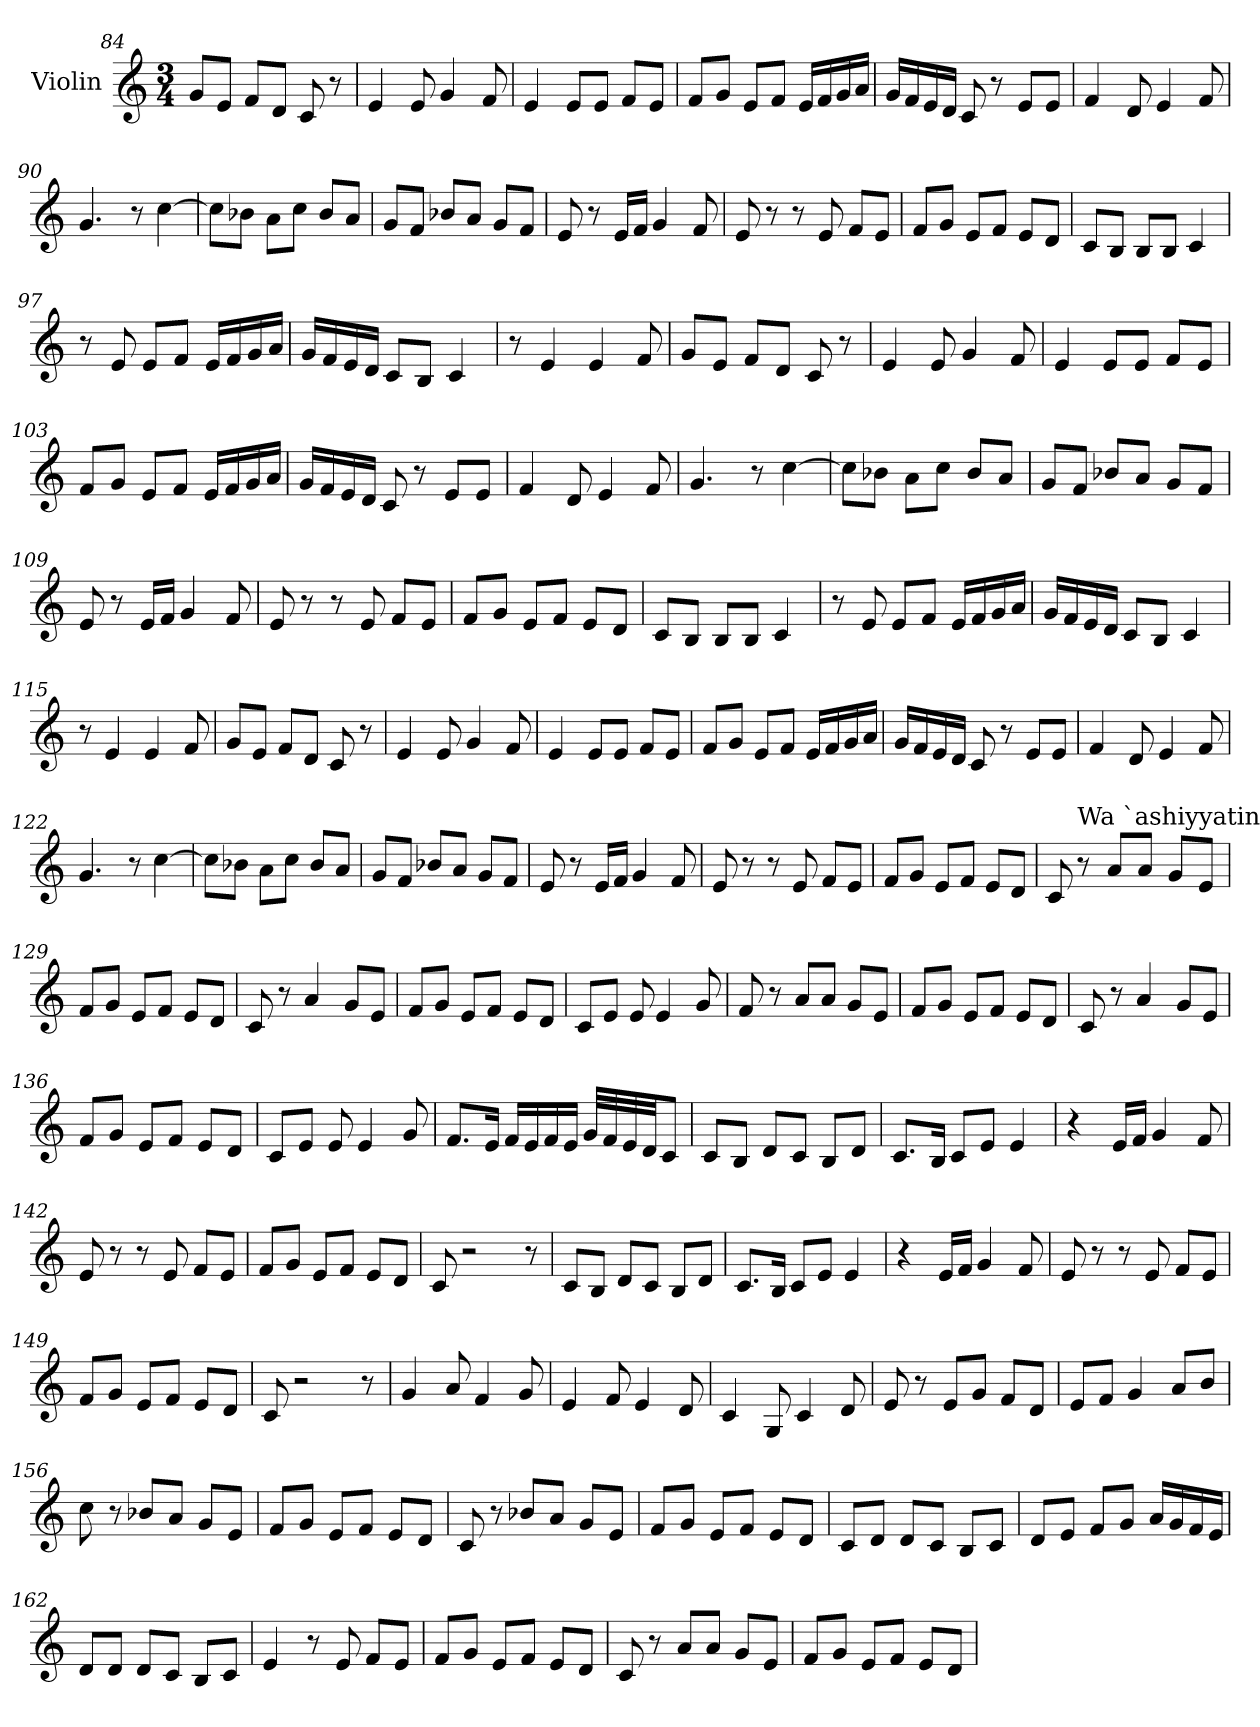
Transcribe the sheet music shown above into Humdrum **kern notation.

**kern
*part1
*staff1
*I"Violin
*clefG2
*k[]
*M3/4
=84
8g/L
8e/J
8f/L
8d/J
8c/
8r
=85
4e/
8e/
4g/
8f/
=86
4e/
8e/L
8e/J
8f/L
8e/J
=87
8f/L
8g/J
8e/L
8f/J
16e/LL
16f/
16g/
16a/JJ
!!LO:PB:g=z
=88
16g/LL
16f/
16e/
16d/JJ
8c/
8r
8e/L
8e/J
=89
4f/
8d/
4e/
8f/
=90
4.g/
8r
[4cc\
=91
8cc\L]
8b-X\J
8a\L
8cc\J
8b-/L
8a/J
=92
8g/L
8f/J
8b-X/L
8a/J
8g/L
8f/J
=93
8e/
8r
16e/LL
16f/JJ
4g/
8f/
!!LO:LB:g=z
=94
8e/
8r
8r
8e/
8f/L
8e/J
=95
8f/L
8g/J
8e/L
8f/J
8e/L
8d/J
=96
8c/L
8B/J
8B/L
8B/J
4c/
=97
8r
8e/
8e/L
8f/J
16e/LL
16f/
16g/
16a/JJ
=98
16g/LL
16f/
16e/
16d/JJ
8c/L
8B/J
4c/
!!LO:LB:g=z
=99
8r
4e/
4e/
8f/
!!LO:LB:g=z
=100
8g/L
8e/J
8f/L
8d/J
8c/
8r
=101
4e/
8e/
4g/
8f/
=102
4e/
8e/L
8e/J
8f/L
8e/J
=103
8f/L
8g/J
8e/L
8f/J
16e/LL
16f/
16g/
16a/JJ
=104
16g/LL
16f/
16e/
16d/JJ
8c/
8r
8e/L
8e/J
=105
4f/
8d/
4e/
8f/
!!LO:LB:g=z
=106
4.g/
8r
[4cc\
=107
8cc\L]
8b-X\J
8a\L
8cc\J
8b-/L
8a/J
=108
8g/L
8f/J
8b-X/L
8a/J
8g/L
8f/J
=109
8e/
8r
16e/LL
16f/JJ
4g/
8f/
=110
8e/
8r
8r
8e/
8f/L
8e/J
=111
8f/L
8g/J
8e/L
8f/J
8e/L
8d/J
!!LO:LB:g=z
=112
8c/L
8B/J
8B/L
8B/J
4c/
=113
8r
8e/
8e/L
8f/J
16e/LL
16f/
16g/
16a/JJ
=114
16g/LL
16f/
16e/
16d/JJ
8c/L
8B/J
4c/
=115
8r
4e/
4e/
8f/
=116
8g/L
8e/J
8f/L
8d/J
8c/
8r
!!LO:LB:g=z
=117
4e/
8e/
4g/
8f/
!!LO:LB:g=z
=118
4e/
8e/L
8e/J
8f/L
8e/J
=119
8f/L
8g/J
8e/L
8f/J
16e/LL
16f/
16g/
16a/JJ
=120
16g/LL
16f/
16e/
16d/JJ
8c/
8r
8e/L
8e/J
=121
4f/
8d/
4e/
8f/
=122
4.g/
8r
[4cc\
=123
8cc\L]
8b-X\J
8a\L
8cc\J
8b-/L
8a/J
!!LO:PB:g=z
=124
8g/L
8f/J
8b-X/L
8a/J
8g/L
8f/J
=125
8e/
8r
16e/LL
16f/JJ
4g/
8f/
=126
8e/
8r
8r
8e/
8f/L
8e/J
=127
8f/L
8g/J
8e/L
8f/J
8e/L
8d/J
=128
8c/
!LO:TX:a:t=Wa `ashiyyatin
8r
8a/L
8a/J
8g/L
8e/J
=129
8f/L
8g/J
8e/L
8f/J
8e/L
8d/J
!!LO:LB:g=z
=130
8c/
8r
4a/
8g/L
8e/J
=131
8f/L
8g/J
8e/L
8f/J
8e/L
8d/J
=132
8c/L
8e/J
8e/
4e/
8g/
=133
8f/
8r
8a/L
8a/J
8g/L
8e/J
=134
8f/L
8g/J
8e/L
8f/J
8e/L
8d/J
=135
8c/
8r
4a/
8g/L
8e/J
!!LO:PB:g=z
=136
8f/L
8g/J
8e/L
8f/J
8e/L
8d/J
=137
8c/L
8e/J
8e/
4e/
8g/
=138
8.f/L
16e/Jk
16f/LL
16e/
16f/
16e/JJ
32g/LLL
32f/
32e/
32d/JJ
8c/J
=139
8c/L
8B/J
8d/L
8c/J
8B/L
8d/J
=140
8.c/L
16B/Jk
8c/L
8e/J
4e/
!!LO:LB:g=z
=141
4r
16e/LL
16f/JJ
4g/
8f/
=142
8e/
8r
8r
8e/
8f/L
8e/J
=143
8f/L
8g/J
8e/L
8f/J
8e/L
8d/J
=144
8c/
2r
8r
=145
8c/L
8B/J
8d/L
8c/J
8B/L
8d/J
=146
8.c/L
16B/Jk
8c/L
8e/J
4e/
!!LO:LB:g=z
=147
4r
16e/LL
16f/JJ
4g/
8f/
=148
8e/
8r
8r
8e/
8f/L
8e/J
=149
8f/L
8g/J
8e/L
8f/J
8e/L
8d/J
=150
8c/
2r
8r
=151
4g/
8a/
4f/
8g/
=152
4e/
8f/
4e/
8d/
!!LO:LB:g=z
=153
4c/
8G/
4c/
8d/
=154
8e/
8r
8e/L
8g/J
8f/L
8d/J
=155
8e/L
8f/J
4g/
8a/L
8b/J
=156
8cc\
8r
8b-X/L
8a/J
8g/L
8e/J
=157
8f/L
8g/J
8e/L
8f/J
8e/L
8d/J
=158
8c/
8r
8b-X/L
8a/J
8g/L
8e/J
!!LO:LB:g=z
=159
8f/L
8g/J
8e/L
8f/J
8e/L
8d/J
=160
8c/L
8d/J
8d/L
8c/J
8B/L
8c/J
=161
8d/L
8e/J
8f/L
8g/J
16a/LL
16g/
16f/
16e/JJ
=162
8d/L
8d/J
8d/L
8c/J
8B/L
8c/J
=163
4e/
8r
8e/
8f/L
8e/J
!!LO:LB:g=z
=164
8f/L
8g/J
8e/L
8f/J
8e/L
8d/J
!!LO:LB:g=z
=165
8c/
8r
8a/L
8a/J
8g/L
8e/J
=166
8f/L
8g/J
8e/L
8f/J
8e/L
8d/J
=
*-
